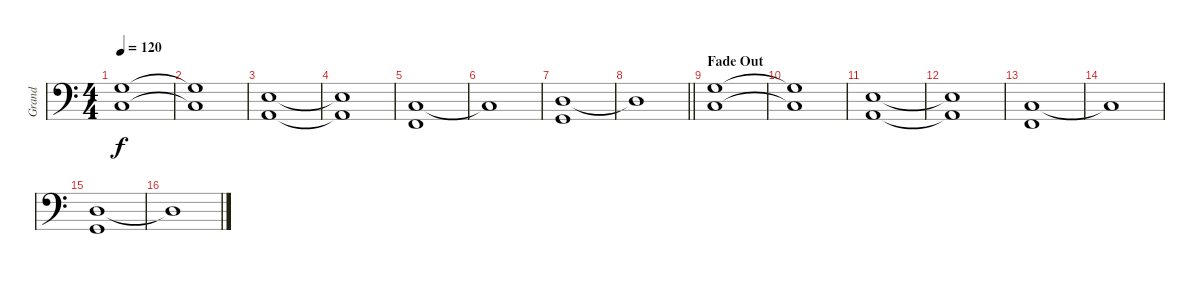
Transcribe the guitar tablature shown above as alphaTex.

\track ("Grand" "Grand") {instrument electricgrandpiano}
\staff {score}
\tuning (G2 D2 A1 E1 B0) {hide}
\ts (4 4)
\tempo 120
\clef f4
\ks c
(12.1 10.2).1{dy f} |
(12.1{t} 10.2{t}).1 |
(9.1 7.2).1 |
(9.1{t} 7.2{t}).1 |
(5.1 3.2).1 |
5.1{t}.1 |
(7.1 5.2).1 |
\barLineRight lightlight
7.1{t}.1 |
\section ("" "Fade Out")
(12.1 10.2).1 |
(12.1{t} 10.2{t}).1 |
(9.1 7.2).1 |
(9.1{t} 7.2{t}).1 |
(5.1 3.2).1 |
5.1{t}.1 |
(7.1 5.2).1 |
7.1{t}.1
